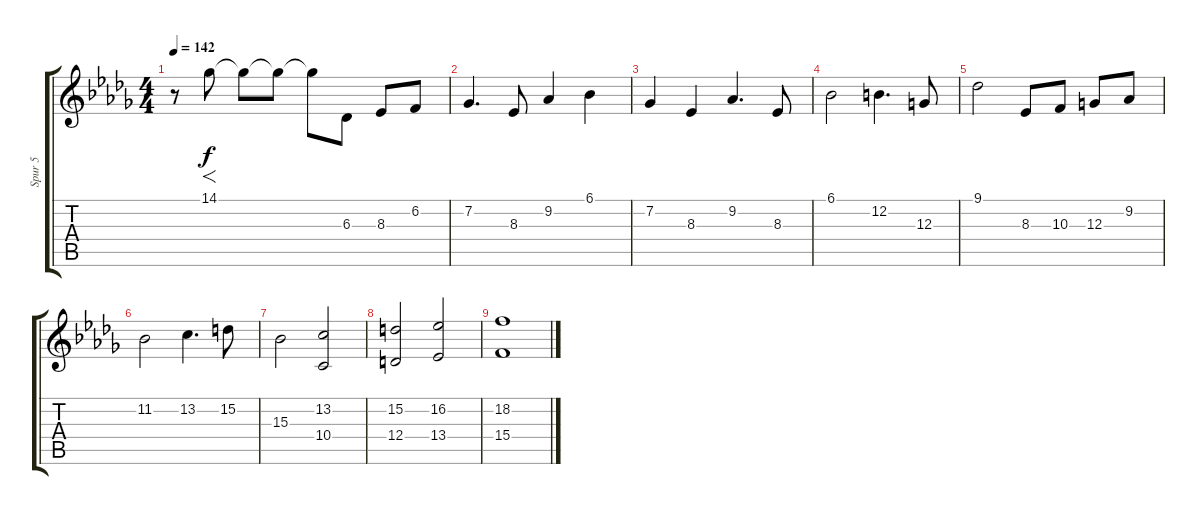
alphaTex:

\track ("Spur 5" "Spur 5") {instrument stringensemble1}
\staff {score tabs}
\tuning (E4 B3 G3 D3 A2 E2) {hide}
\ts (4 4)
\tempo 142
\clef g2
\ks db
r.8{dy f instrument stringensemble1} 14.1.8{f volume 5} 14.1{t}.8 14.1{t}.8{volume 7} 14.1{t}.8 6.3.8{volume 11} 8.3.8 6.2.8 |
7.2.4{d} 8.3.8 9.2.4 6.1.4 |
7.2.4 8.3.4 9.2.4{d} 8.3.8 |
6.1.2 12.2.4{d} 12.3.8 |
9.1.2 8.3.8 10.3.8 12.3.8 9.2.8 |
11.2.2 13.2.4{d} 15.2.8 |
15.3.2 (13.2 10.4).2 |
(15.2 12.4).2 (16.2 13.4).2 |
(18.2 15.4).1
